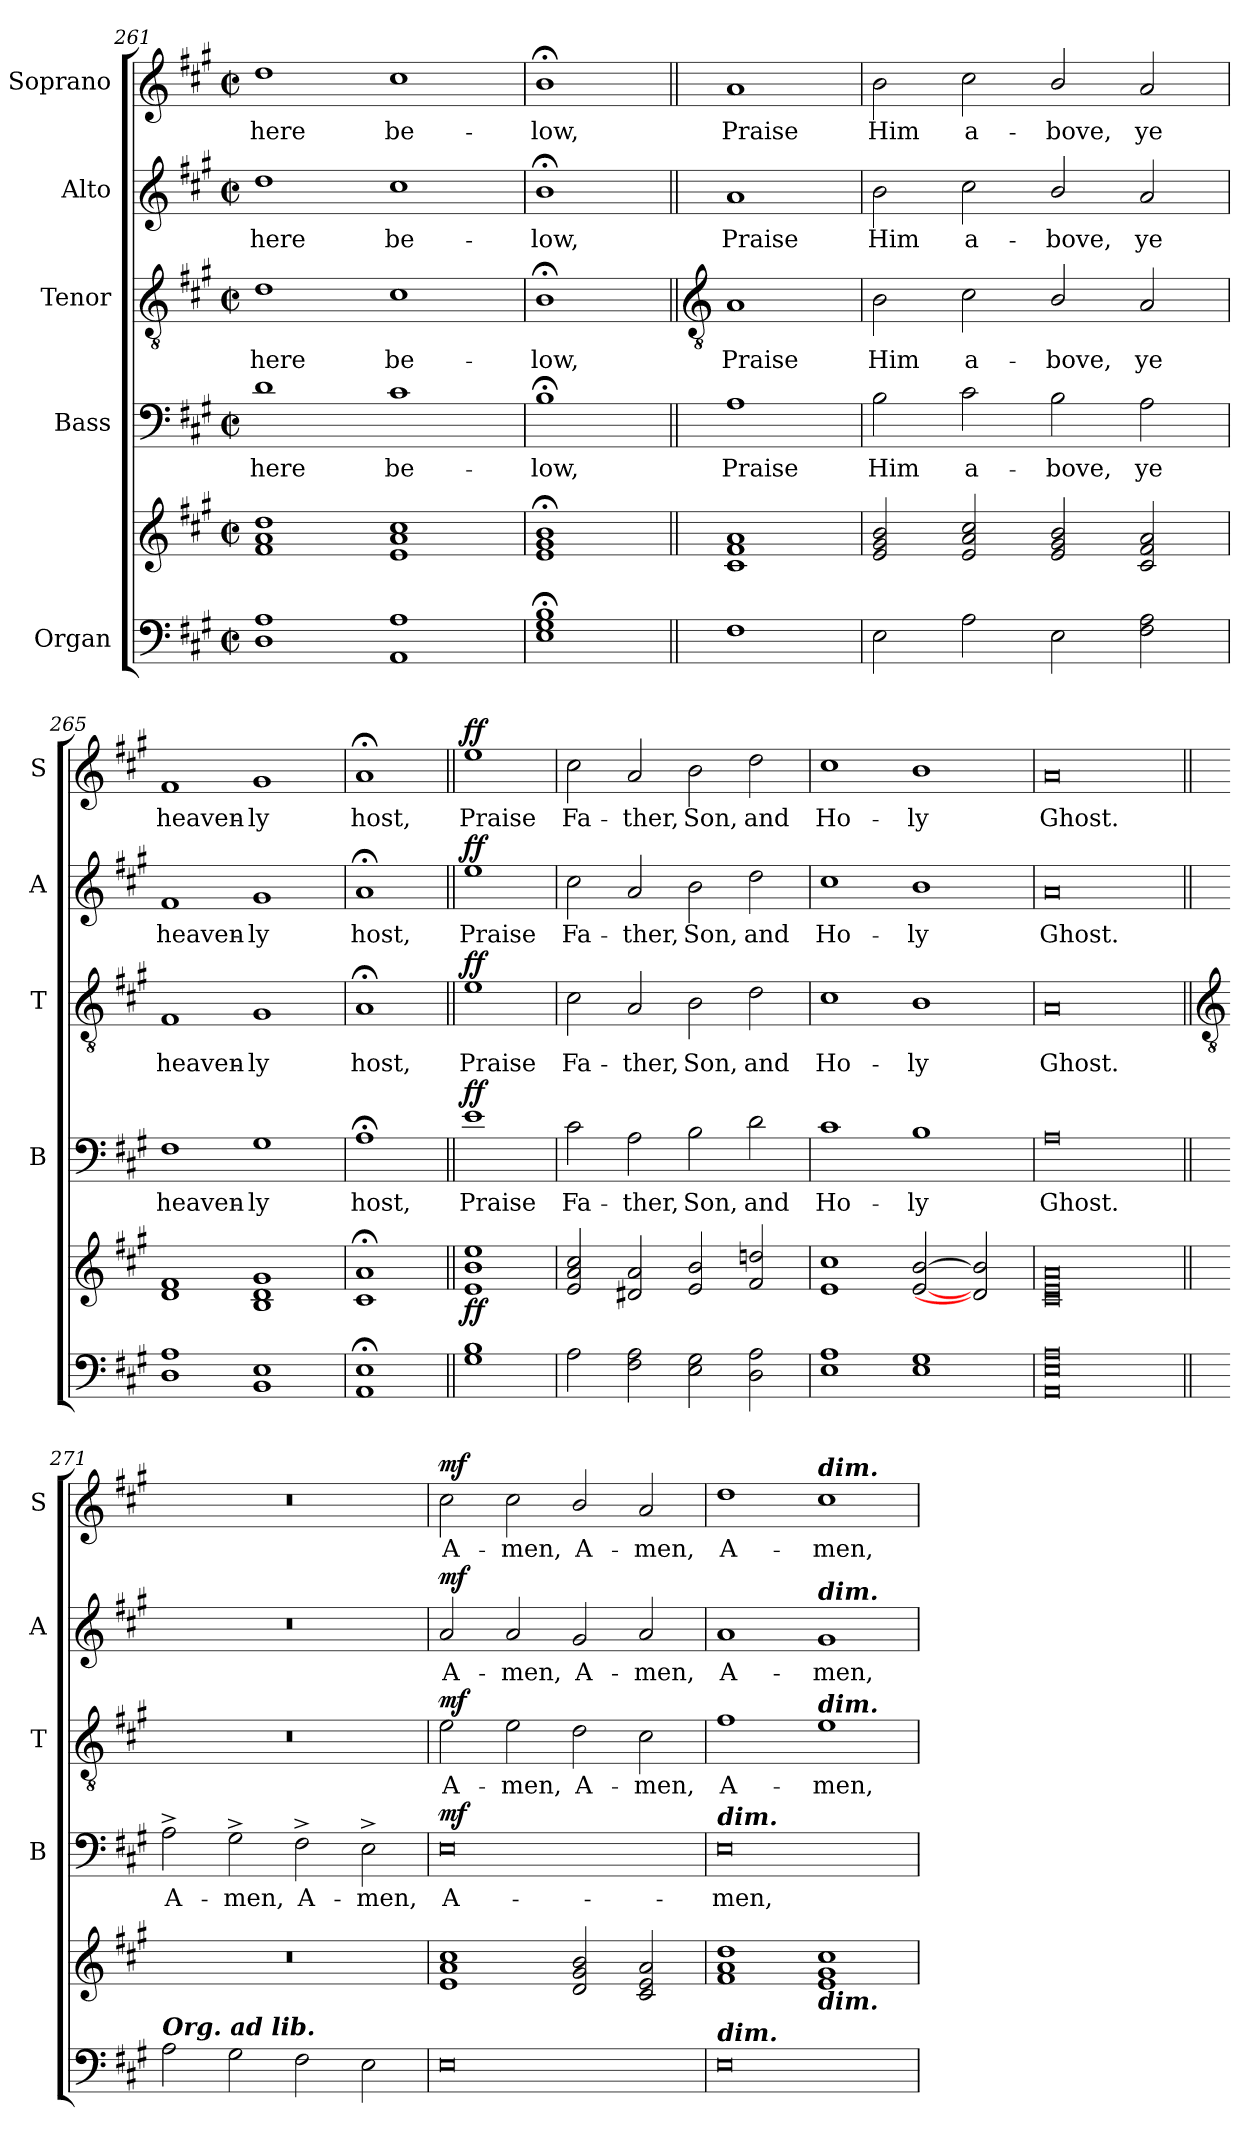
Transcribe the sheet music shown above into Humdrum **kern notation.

**kern	**kern	**dynam	**kern	**text	**dynam	**kern	**text	**dynam	**kern	**text	**dynam	**kern	**text	**dynam
*part5	*part5	*part5	*part4	*part4	*part4	*part3	*part3	*part3	*part2	*part2	*part2	*part1	*part1	*part1
*staff6	*staff5	*staff5/6	*staff4	*staff4	*staff4	*staff3	*staff3	*staff3	*staff2	*staff2	*staff2	*staff1	*staff1	*staff1
*I"Organ	*	*	*I"Bass	*	*	*I"Tenor	*	*	*I"Alto	*	*	*I"Soprano	*	*
*	*	*	*I'B	*	*	*I'T	*	*	*I'A	*	*	*I'S	*	*
*clefF4	*clefG2	*	*clefF4	*	*	*clefGv2	*	*	*clefG2	*	*	*clefG2	*	*
*k[f#c#g#]	*k[f#c#g#]	*	*k[f#c#g#]	*	*	*k[f#c#g#]	*	*	*k[f#c#g#]	*	*	*k[f#c#g#]	*	*
*A:	*A:	*	*A:	*	*	*A:	*	*	*A:	*	*	*A:	*	*
*M4/2	*M4/2	*	*M4/2	*	*	*M4/2	*	*	*M4/2	*	*	*M4/2	*	*
*met(c|)	*met(c|)	*	*met(c|)	*	*	*met(c|)	*	*	*met(c|)	*	*	*met(c|)	*	*
=261	=261	=261	=261	=261	=261	=261	=261	=261	=261	=261	=261	=261	=261	=261
!	!	!	!	!LO:LY:b	!	!	!LO:LY:b	!	!	!LO:LY:b	!	!	!LO:LY:b	!
1D 1A	1f# 1a 1dd	.	1d	here	.	1d	here	.	1dd	here	.	1dd	here	.
!	!	!	!	!LO:LY:b	!	!	!LO:LY:b	!	!	!LO:LY:b	!	!	!LO:LY:b	!
1AA 1A	1e 1a 1cc#	.	1c#	be-	.	1c#	be-	.	1cc#	be-	.	1cc#	be-	.
=262	=262	=262	=262	=262	=262	=262	=262	=262	=262	=262	=262	=262	=262	=262
!	!	!	!	!LO:LY:b	!	!	!LO:LY:b	!	!	!LO:LY:b	!	!	!LO:LY:b	!
1E; 1G#; 1B;	1e;< 1g#;< 1b;<	.	1B;<	-low,	.	1B;<	-low,	.	1b;<	-low,	.	1b;<	-low,	.
!!LO:LB:g=z
=263||	=263||	=263||	=263||	=263||	=263||	=263||	=263||	=263||	=263||	=263||	=263||	=263||	=263||	=263||
*	*	*	*	*	*	*clefGv2	*	*	*	*	*	*	*	*
!	!	!	!	!LO:LY:b	!	!	!LO:LY:b	!	!	!LO:LY:b	!	!	!LO:LY:b	!
1F#	1c# 1f# 1a	.	1A	Praise	.	1A	Praise	.	1a	Praise	.	1a	Praise	.
=264	=264	=264	=264	=264	=264	=264	=264	=264	=264	=264	=264	=264	=264	=264
!	!	!	!	!LO:LY:b	!	!	!LO:LY:b	!	!	!LO:LY:b	!	!	!LO:LY:b	!
2E	2e 2g# 2b	.	2B	Him	.	2B	Him	.	2b	Him	.	2b	Him	.
!	!	!	!	!LO:LY:b	!	!	!LO:LY:b	!	!	!LO:LY:b	!	!	!LO:LY:b	!
2A	2e 2a 2cc#	.	2c#	a-	.	2c#	a-	.	2cc#	a-	.	2cc#	a-	.
!	!	!	!	!LO:LY:b	!	!	!LO:LY:b	!	!	!LO:LY:b	!	!	!LO:LY:b	!
2E	2e/ 2g#/ 2b/	.	2B\	-bove,	.	2B/	-bove,	.	2b/	-bove,	.	2b/	-bove,	.
!	!	!	!	!LO:LY:b	!	!	!LO:LY:b	!	!	!LO:LY:b	!	!	!LO:LY:b	!
2F# 2A	2c# 2f# 2a	.	2A	ye	.	2A	ye	.	2a	ye	.	2a	ye	.
=265	=265	=265	=265	=265	=265	=265	=265	=265	=265	=265	=265	=265	=265	=265
!	!	!	!	!LO:LY:b	!	!	!LO:LY:b	!	!	!LO:LY:b	!	!	!LO:LY:b	!
1D 1A	1d 1f#	.	1F#	heaven-	.	1F#	heaven-	.	1f#	heaven-	.	1f#	heaven-	.
!	!	!	!	!LO:LY:b	!	!	!LO:LY:b	!	!	!LO:LY:b	!	!	!LO:LY:b	!
1BB 1E	1B 1d 1g#	.	1G#	-ly	.	1G#	-ly	.	1g#	-ly	.	1g#	-ly	.
=266	=266	=266	=266	=266	=266	=266	=266	=266	=266	=266	=266	=266	=266	=266
!	!	!	!	!LO:LY:b	!	!	!LO:LY:b	!	!	!LO:LY:b	!	!	!LO:LY:b	!
1AA; 1E;	1c#;< 1a;<	.	1A;<	host,	.	1A;<	host,	.	1a;<	host,	.	1a;<	host,	.
=267||	=267||	=267||	=267||	=267||	=267||	=267||	=267||	=267||	=267||	=267||	=267||	=267||	=267||	=267||
!	!	!LO:DY:b	!	!LO:LY:b	!LO:DY:b	!	!LO:LY:b	!LO:DY:b	!	!LO:LY:b	!LO:DY:b	!	!LO:LY:b	!LO:DY:b
1G# 1B	1e 1b 1ee	ff	1e	Praise	ff	1e	Praise	ff	1ee	Praise	ff	1ee	Praise	ff
=268	=268	=268	=268	=268	=268	=268	=268	=268	=268	=268	=268	=268	=268	=268
!	!	!	!	!LO:LY:b	!	!	!LO:LY:b	!	!	!LO:LY:b	!	!	!LO:LY:b	!
2A	2e 2a 2cc#	.	2c#	Fa-	.	2c#	Fa-	.	2cc#	Fa-	.	2cc#	Fa-	.
!	!	!	!	!LO:LY:b	!	!	!LO:LY:b	!	!	!LO:LY:b	!	!	!LO:LY:b	!
2F# 2A	2d#X 2a	.	2A	-ther,	.	2A	-ther,	.	2a	-ther,	.	2a	-ther,	.
!	!	!	!	!LO:LY:b	!	!	!LO:LY:b	!	!	!LO:LY:b	!	!	!LO:LY:b	!
2E 2G#	2e 2b	.	2B	Son,	.	2B	Son,	.	2b	Son,	.	2b	Son,	.
!	!	!	!	!LO:LY:b	!	!	!LO:LY:b	!	!	!LO:LY:b	!	!	!LO:LY:b	!
2D 2A	2f# 2ddn	.	2d	and	.	2d	and	.	2dd	and	.	2dd	and	.
=269	=269	=269	=269	=269	=269	=269	=269	=269	=269	=269	=269	=269	=269	=269
!	!	!	!	!LO:LY:b	!	!	!LO:LY:b	!	!	!LO:LY:b	!	!	!LO:LY:b	!
1E 1A	1e 1cc#	.	1c#	Ho-	.	1c#	Ho-	.	1cc#	Ho-	.	1cc#	Ho-	.
!	!	!	!	!LO:LY:b	!	!	!LO:LY:b	!	!	!LO:LY:b	!	!	!LO:LY:b	!
1E 1G#	[2e [2b	.	1B	-ly	.	1B	-ly	.	1b	-ly	.	1b	-ly	.
.	2d] 2b]	.	.	.	.	.	.	.	.	.	.	.	.	.
=270	=270	=270	=270	=270	=270	=270	=270	=270	=270	=270	=270	=270	=270	=270
!	!	!	!	!LO:LY:b	!	!	!LO:LY:b	!	!	!LO:LY:b	!	!	!LO:LY:b	!
0AA 0E 0A	0c# 0e 0a	.	0A	Ghost.	.	0A	Ghost.	.	0a	Ghost.	.	0a	Ghost.	.
!!LO:LB:g=z
=271||	=271||	=271||	=271||	=271||	=271||	=271||	=271||	=271||	=271||	=271||	=271||	=271||	=271||	=271||
*	*	*	*	*	*	*clefGv2	*	*	*	*	*	*	*	*
!LO:TX:a:Bi:t=Org. ad lib.	!	!	!	!	!	!	!	!	!	!	!	!	!	!
!	!	!	!	!LO:LY:b	!	!	!	!	!	!	!	!	!	!
2A	0r	.	2A^	A-	.	0r	.	.	0r	.	.	0r	.	.
!	!	!	!	!LO:LY:b	!	!	!	!	!	!	!	!	!	!
2G#	.	.	2G#^	-men,	.	.	.	.	.	.	.	.	.	.
!	!	!	!	!LO:LY:b	!	!	!	!	!	!	!	!	!	!
2F#	.	.	2F#^	A-	.	.	.	.	.	.	.	.	.	.
!	!	!	!	!LO:LY:b	!	!	!	!	!	!	!	!	!	!
2E	.	.	2E^	-men,	.	.	.	.	.	.	.	.	.	.
=272	=272	=272	=272	=272	=272	=272	=272	=272	=272	=272	=272	=272	=272	=272
!	!	!LO:DY:b=2	!	!LO:LY:b	!	!	!LO:LY:b	!	!	!LO:LY:b	!	!	!LO:LY:b	!
!	!	!LO:DY:n=1:b	!	!	!LO:DY:b	!	!	!LO:DY:b	!	!	!LO:DY:b	!	!	!LO:DY:b
0E	1e 1a 1cc#	mf mf	0E	A-	mf	2e	A-	mf	2a	A-	mf	2cc#	A-	mf
!	!	!	!	!	!	!	!LO:LY:b	!	!	!LO:LY:b	!	!	!LO:LY:b	!
.	.	.	.	.	.	2e	-men,	.	2a	-men,	.	2cc#	-men,	.
!	!	!	!	!	!	!	!LO:LY:b	!	!	!LO:LY:b	!	!	!LO:LY:b	!
.	2d/ 2g#/ 2b/	.	.	.	.	2d\	A-	.	2g#/	A-	.	2b/	A-	.
!	!	!	!	!	!	!	!LO:LY:b	!	!	!LO:LY:b	!	!	!LO:LY:b	!
.	2c# 2e 2a	.	.	.	.	2c#	-men,	.	2a	-men,	.	2a	-men,	.
=273	=273	=273	=273	=273	=273	=273	=273	=273	=273	=273	=273	=273	=273	=273
!	!	!	!LO:TX:a:Bi:t=dim.	!	!	!	!	!	!	!	!	!	!	!
!LO:TX:a:Bi:t=dim.	!	!	!	!	!	!	!	!	!	!	!	!	!	!
!	!	!	!	!LO:LY:b	!	!	!LO:LY:b	!	!	!LO:LY:b	!	!	!LO:LY:b	!
0E	1f# 1a 1dd	.	0E	-men,	.	1f#	A-	.	1a	A-	.	1dd	A-	.
!	!	!	!	!	!	!	!	!	!	!	!	!LO:TX:a:Bi:t=dim.	!	!
!	!	!	!	!	!	!	!	!	!LO:TX:a:Bi:t=dim.	!	!	!	!	!
!	!	!	!	!	!	!LO:TX:a:Bi:t=dim.	!	!	!	!	!	!	!	!
!	!LO:TX:b:Bi:t=dim.	!	!	!	!	!	!	!	!	!	!	!	!	!
!	!	!	!	!	!	!	!LO:LY:b	!	!	!LO:LY:b	!	!	!LO:LY:b	!
.	1e 1g# 1cc#	.	.	.	.	1e	-men,	.	1g#	-men,	.	1cc#	-men,	.
=	=	=	=	=	=	=	=	=	=	=	=	=	=	=
*-	*-	*-	*-	*-	*-	*-	*-	*-	*-	*-	*-	*-	*-	*-
